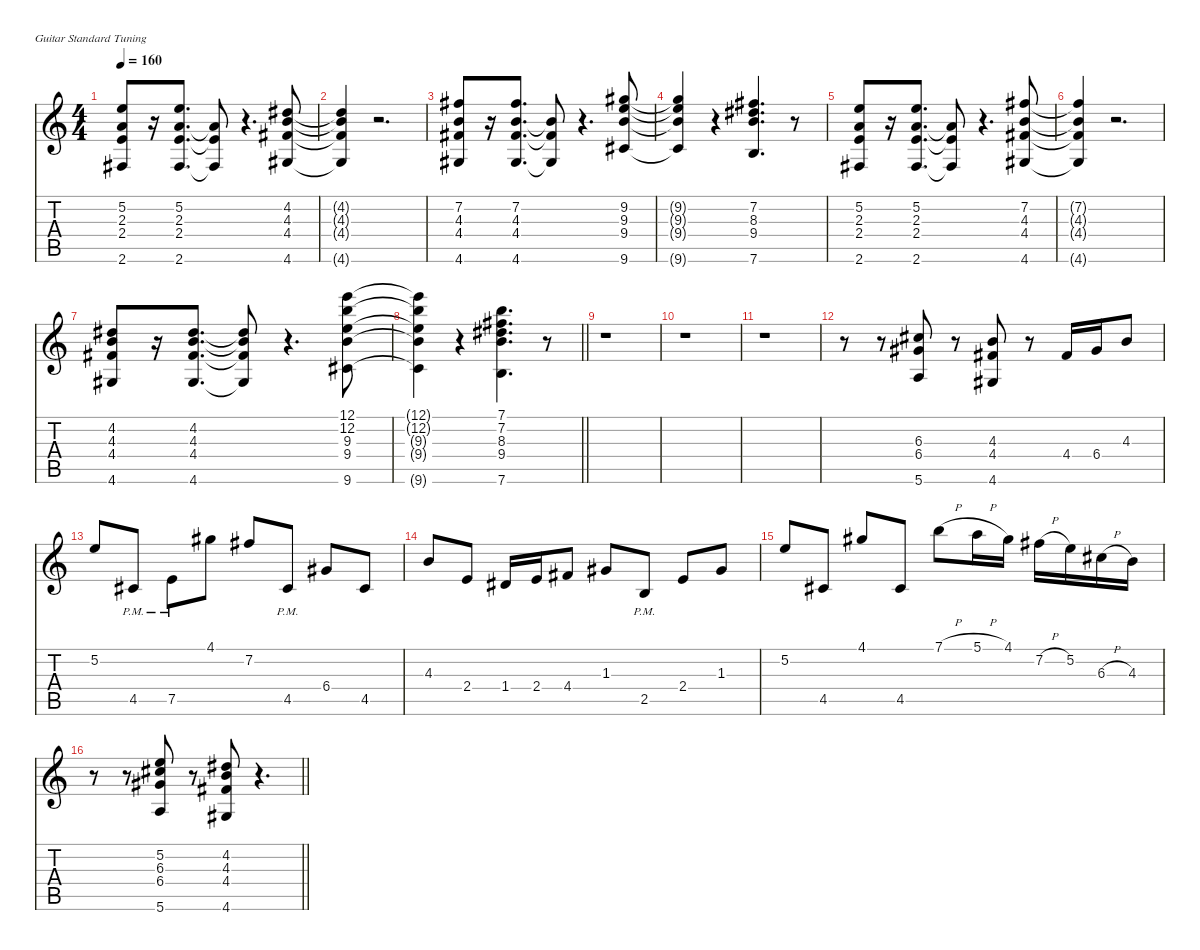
\defaultSystemsLayout 4
\hideDynamics
\bracketExtendMode nobrackets
\singleTrackTrackNamePolicy hidden
\multiTrackTrackNamePolicy hidden
\firstSystemTrackNameMode fullname
\otherSystemsTrackNameOrientation horizontal
\track ("Guitar 2" "el.guit.") {instrument electricguitarclean}
\staff {score tabs}
\tuning (E4 B3 G3 D3 A2 E2)
\ts (4 4)
\beaming (8 2 2 2 2)
\tempo 160
\clef g2
\ks c
(5.2 2.3 2.4 2.6{acc #}).8{dy f instrument electricguitarclean beam Up} r.16{beam Up} (5.2 2.3 2.4 2.6{acc #}).8{d beam Up} (2.3{t} 2.4{t} 2.6{t acc #}).8{beam Up} r.4{d beam Up} (4.2{acc #} 4.3 4.4{acc #} 4.6{acc #}).8{beam Up} |
(4.2{t acc #} 4.3{t} 4.4{t acc #} 4.6{t acc #}).4{beam Up} r.2{d beam Up} |
(7.2{acc #} 4.3 4.4{acc #} 4.6{acc #}).8{beam Up} r.16{beam Up} (7.2{acc #} 4.3 4.4{acc #} 4.6{acc #}).8{d beam Up} (4.3{t} 4.4{t acc #} 4.6{t acc #}).8{beam Up} r.4{d beam Up} (9.2{acc #} 9.3 9.4 9.6{acc #}).8{beam Up} |
(9.2{t acc #} 9.3{t} 9.4{t} 9.6{t acc #}).4{beam Up} r.4{beam Up} (7.2{acc #} 8.3{acc #} 9.4 7.6).4{d beam Up} r.8{beam Up} |
(5.2 2.3 2.4 2.6{acc #}).8{beam Up} r.16{beam Up} (5.2 2.3 2.4 2.6{acc #}).8{d beam Up} (2.3{t} 2.4{t} 2.6{t acc #}).8{beam Up} r.4{d beam Up} (7.2{acc #} 4.3 4.4{acc #} 4.6{acc #}).8{beam Up} |
(7.2{t acc #} 4.3{t} 4.4{t acc #} 4.6{t acc #}).4{beam Up} r.2{d beam Up} |
(4.2{acc #} 4.3 4.4{acc #} 4.6{acc #}).8{beam Up} r.16{beam Up} (4.2{acc #} 4.3 4.4{acc #} 4.6{acc #}).8{d beam Up} (4.2{t acc #} 4.3{t} 4.4{t acc #} 4.6{t acc #}).8{beam Up} r.4{d beam Up} (12.1 12.2 9.3 9.4 9.6{acc #}).8{beam Down} |
\barLineRight lightlight
(12.1{t} 12.2{t} 9.3{t} 9.4{t} 9.6{t acc #}).4{beam Down} r.4{beam Down} (7.1 7.2{acc #} 8.3{acc #} 9.4 7.6).4{d beam Down} r.8{beam Down} |
r.1{beam Down} |
r.1{beam Down} |
r.1{beam Down} |
r.8{instrument overdrivenguitar beam Down} r.8{beam Down} (6.3{acc #} 6.4{acc #} 5.6).8{beam Up} r.8{beam Up} (4.3 4.4{acc #} 4.6{acc #}).8{beam Up} r.8{beam Up} 4.4{acc #}.16{beam Up} 6.4{acc #}.16{beam Up} 4.3.8{beam Up} |
5.2.8{beam Up} 4.5{pm acc #}.8{beam Up} 7.5{pm}.8{beam Down} 4.1{acc #}.8{beam Down} 7.2{acc #}.8{beam Up} 4.5{pm acc #}.8{beam Up} 6.4{acc #}.8{beam Up} 4.5{acc #}.8{beam Up} |
4.3.8{beam Up} 2.4.8{beam Up} 1.4{acc #}.16{beam Up} 2.4.16{beam Up} 4.4{acc #}.8{beam Up} 1.3{acc #}.8{beam Up} 2.5{pm}.8{beam Up} 2.4.8{beam Up} 1.3{acc #}.8{beam Up} |
5.2.8{beam Up} 4.5{acc #}.8{beam Up} 4.1{acc #}.8{beam Up} 4.5{acc #}.8{beam Up} 7.1{h}.8{beam Down} 5.1{h}.16{beam Down} 4.1{acc #}.16{beam Down} 7.2{h acc #}.16{beam Down} 5.2.16{beam Down} 6.3{h acc #}.16{beam Down} 4.3.16{beam Down} |
\barLineRight lightlight
r.8{beam Down} r.8{beam Down} (5.2 6.3{acc #} 6.4{acc #} 5.6).8{beam Up} r.8{beam Up} (4.2{acc #} 4.3 4.4{acc #} 4.6{acc #}).8{beam Up} r.4{d beam Up}
